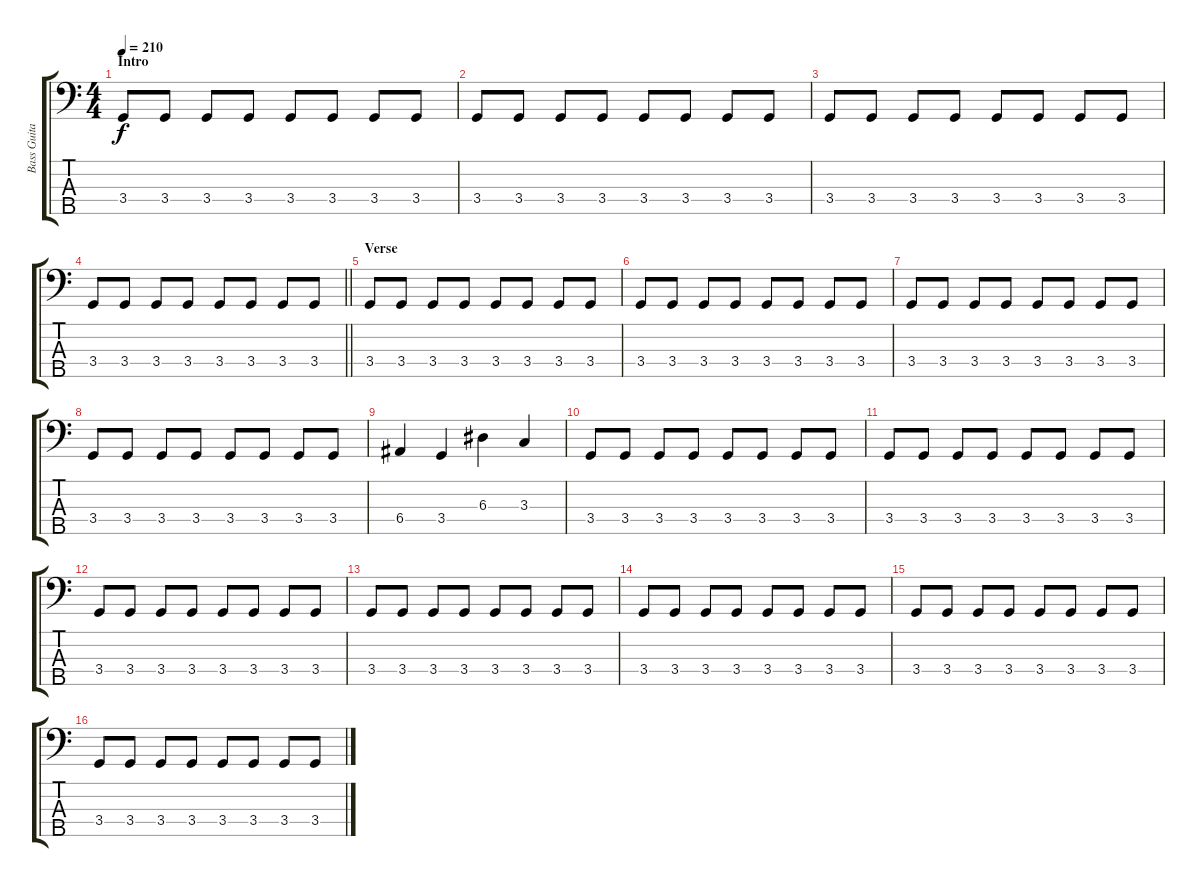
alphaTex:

\track ("Bass Guitar" "Bass Guita") {instrument electricbasspick}
\staff {score tabs}
\tuning (G2 D2 A1 E1 B0) {hide}
\ts (4 4)
\section ("" "Intro")
\tempo 210
\clef f4
\ks c
3.4.8{dy f instrument electricbasspick} 3.4.8 3.4.8 3.4.8 3.4.8 3.4.8 3.4.8 3.4.8 |
3.4.8 3.4.8 3.4.8 3.4.8 3.4.8 3.4.8 3.4.8 3.4.8 |
3.4.8 3.4.8 3.4.8 3.4.8 3.4.8 3.4.8 3.4.8 3.4.8 |
\barLineRight lightlight
3.4.8 3.4.8 3.4.8 3.4.8 3.4.8 3.4.8 3.4.8 3.4.8 |
\section ("" "Verse")
3.4.8 3.4.8 3.4.8 3.4.8 3.4.8 3.4.8 3.4.8 3.4.8 |
3.4.8 3.4.8 3.4.8 3.4.8 3.4.8 3.4.8 3.4.8 3.4.8 |
3.4.8 3.4.8 3.4.8 3.4.8 3.4.8 3.4.8 3.4.8 3.4.8 |
3.4.8 3.4.8 3.4.8 3.4.8 3.4.8 3.4.8 3.4.8 3.4.8 |
6.4.4 3.4.4 6.3.4 3.3.4 |
3.4.8 3.4.8 3.4.8 3.4.8 3.4.8 3.4.8 3.4.8 3.4.8 |
3.4.8 3.4.8 3.4.8 3.4.8 3.4.8 3.4.8 3.4.8 3.4.8 |
3.4.8 3.4.8 3.4.8 3.4.8 3.4.8 3.4.8 3.4.8 3.4.8 |
3.4.8 3.4.8 3.4.8 3.4.8 3.4.8 3.4.8 3.4.8 3.4.8 |
3.4.8 3.4.8 3.4.8 3.4.8 3.4.8 3.4.8 3.4.8 3.4.8 |
3.4.8 3.4.8 3.4.8 3.4.8 3.4.8 3.4.8 3.4.8 3.4.8 |
3.4.8 3.4.8 3.4.8 3.4.8 3.4.8 3.4.8 3.4.8 3.4.8
